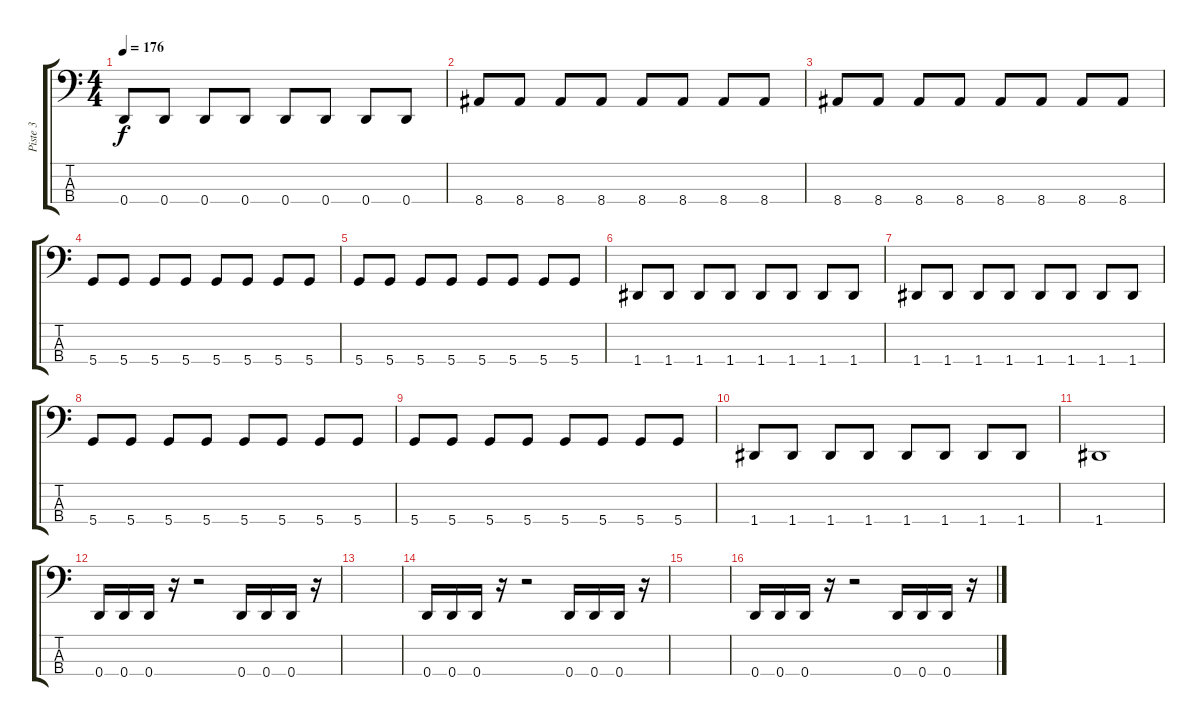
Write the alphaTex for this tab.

\track ("Piste 3" "Piste 3") {instrument electricbassfinger}
\staff {score tabs}
\tuning (G2 D2 A1 D1) {hide}
\ts (4 4)
\tempo 176
\clef f4
\ks c
0.4.8{dy f} 0.4.8 0.4.8 0.4.8 0.4.8 0.4.8 0.4.8 0.4.8 |
8.4.8 8.4.8 8.4.8 8.4.8 8.4.8 8.4.8 8.4.8 8.4.8 |
8.4.8 8.4.8 8.4.8 8.4.8 8.4.8 8.4.8 8.4.8 8.4.8 |
5.4.8 5.4.8 5.4.8 5.4.8 5.4.8 5.4.8 5.4.8 5.4.8 |
5.4.8 5.4.8 5.4.8 5.4.8 5.4.8 5.4.8 5.4.8 5.4.8 |
1.4.8 1.4.8 1.4.8 1.4.8 1.4.8 1.4.8 1.4.8 1.4.8 |
1.4.8 1.4.8 1.4.8 1.4.8 1.4.8 1.4.8 1.4.8 1.4.8 |
5.4.8 5.4.8 5.4.8 5.4.8 5.4.8 5.4.8 5.4.8 5.4.8 |
5.4.8 5.4.8 5.4.8 5.4.8 5.4.8 5.4.8 5.4.8 5.4.8 |
1.4.8 1.4.8 1.4.8 1.4.8 1.4.8 1.4.8 1.4.8 1.4.8 |
1.4.1 |
0.4.16 0.4.16 0.4.16 r.16 r.2 0.4.16 0.4.16 0.4.16 r.16 |
|
0.4.16 0.4.16 0.4.16 r.16 r.2 0.4.16 0.4.16 0.4.16 r.16 |
|
0.4.16 0.4.16 0.4.16 r.16 r.2 0.4.16 0.4.16 0.4.16 r.16
